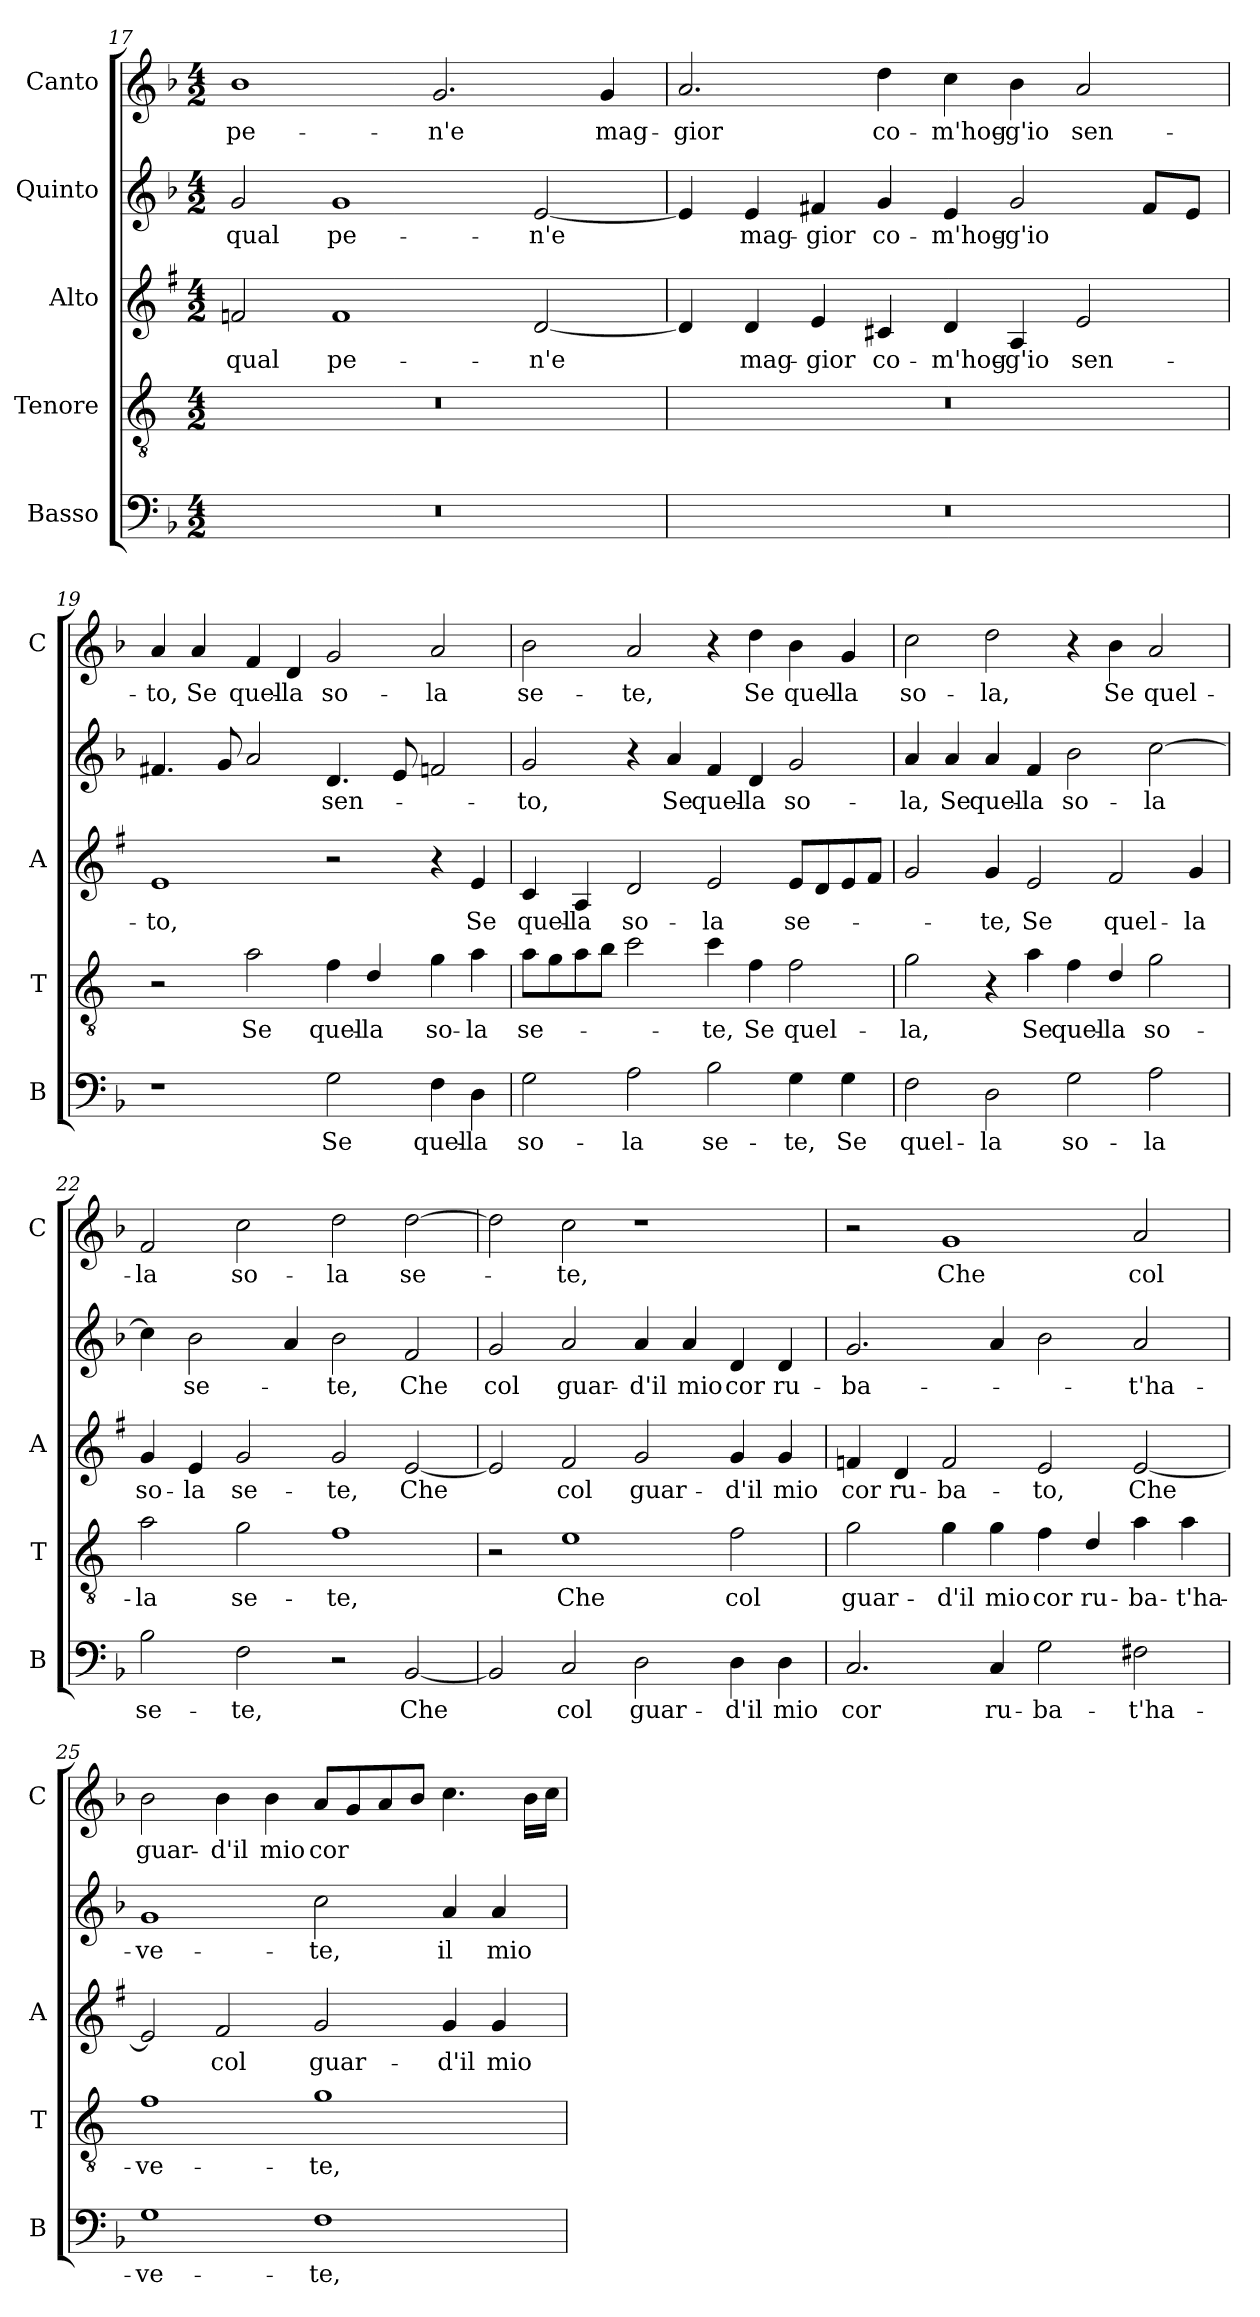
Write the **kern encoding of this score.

**kern	**text	**kern	**text	**kern	**text	**kern	**text	**kern	**text
*part5	*part5	*part4	*part4	*part3	*part3	*part2	*part2	*part1	*part1
*staff5	*staff5	*staff4	*staff4	*staff3	*staff3	*staff2	*staff2	*staff1	*staff1
*I"Basso	*	*I"Tenore	*	*I"Alto	*	*I"Quinto	*	*I"Canto	*
*I'B	*	*I'T	*	*I'A	*	*	*	*I'C	*
*clefF4	*	*clefGv2	*	*clefG2	*	*clefG2	*	*clefG2	*
*	*	*ITrd4c7	*	*ITrd1c2	*	*	*	*	*
*k[b-]	*	*k[b-]	*	*k[b-]	*	*k[b-]	*	*k[b-]	*
*F:	*	*F:	*	*F:	*	*F:	*	*F:	*
*M4/2	*	*M4/2	*	*M4/2	*	*M4/2	*	*M4/2	*
=17	=17	=17	=17	=17	=17	=17	=17	=17	=17
!	!	!	!	!	!LO:LY:b	!	!LO:LY:b	!	!LO:LY:b
0r	.	0r	.	2e-X/	qual	2g/	qual	1b-	pe-
!	!	!	!	!	!LO:LY:b	!	!LO:LY:b	!	!
.	.	.	.	1e-	pe-	1g	pe-	.	.
!	!	!	!	!	!	!	!	!	!LO:LY:b
.	.	.	.	.	.	.	.	2.g/	-n'e
!	!	!	!	!	!LO:LY:b	!	!LO:LY:b	!	!
.	.	.	.	[2c/	-n'e	[2e/	-n'e	.	.
!	!	!	!	!	!	!	!	!	!LO:LY:b
.	.	.	.	.	.	.	.	4g/	mag-
=18	=18	=18	=18	=18	=18	=18	=18	=18	=18
!	!	!	!	!	!	!	!	!	!LO:LY:b
0r	.	0r	.	4c/]	.	4e/]	.	2.a/	-gior
!	!	!	!	!	!LO:LY:b	!	!LO:LY:b	!	!
.	.	.	.	4c/	mag-	4e/	mag-	.	.
!	!	!	!	!	!LO:LY:b	!	!LO:LY:b	!	!
.	.	.	.	4d/	-gior	4f#X/	-gior	.	.
!	!	!	!	!	!LO:LY:b	!	!LO:LY:b	!	!LO:LY:b
.	.	.	.	4Bn/	co-	4g/	co-	4dd\	co-
!	!	!	!	!	!LO:LY:b	!	!LO:LY:b	!	!LO:LY:b
.	.	.	.	4c/	-m'hog-	4e/	-m'hog-	4cc\	-m'hog-
!	!	!	!	!	!LO:LY:b	!	!LO:LY:b	!	!LO:LY:b
.	.	.	.	4G/	-g'io	2g/	-g'io	4b-\	-g'io
!	!	!	!	!	!LO:LY:b	!	!	!	!LO:LY:b
.	.	.	.	2d/	sen-	.	.	2a/	sen-
.	.	.	.	.	.	8f#/L	.	.	.
.	.	.	.	.	.	8e/J	.	.	.
=19	=19	=19	=19	=19	=19	=19	=19	=19	=19
!	!	!	!	!	!LO:LY:b	!	!	!	!LO:LY:b
1r	.	2r	.	1d	-to,	4.f#X/	.	4a/	-to,
!	!	!	!	!	!	!	!	!	!LO:LY:b
.	.	.	.	.	.	.	.	4a/	Se
.	.	.	.	.	.	8g/	.	.	.
!	!	!	!LO:LY:b	!	!	!	!	!	!LO:LY:b
.	.	2d\	Se	.	.	2a/	.	4f/	quel-
!	!	!	!	!	!	!	!	!	!LO:LY:b
.	.	.	.	.	.	.	.	4d/	-la
!	!LO:LY:b	!	!LO:LY:b	!	!	!	!LO:LY:b	!	!LO:LY:b
2G\	Se	4B-\	quel-	2r	.	4.d/	sen-	2g/	so-
!	!	!	!LO:LY:b	!	!	!	!	!	!
.	.	4G/	-la	.	.	.	.	.	.
.	.	.	.	.	.	8e/	.	.	.
!	!LO:LY:b	!	!LO:LY:b	!	!	!	!	!	!LO:LY:b
4F\	quel-	4c\	so-	4r	.	2fn/	.	2a/	-la
!	!LO:LY:b	!	!LO:LY:b	!	!LO:LY:b	!	!	!	!
4D\	-la	4d\	-la	4d/	Se	.	.	.	.
!!LO:PB:g=z
=20	=20	=20	=20	=20	=20	=20	=20	=20	=20
!	!LO:LY:b	!	!LO:LY:b	!	!LO:LY:b	!	!LO:LY:b	!	!LO:LY:b
2G\	so-	8d\L	se-	4B-/	quel-	2g/	-to,	2b-\	se-
.	.	8c\	.	.	.	.	.	.	.
!	!	!	!	!	!LO:LY:b	!	!	!	!
.	.	8d\	.	4G/	-la	.	.	.	.
.	.	8e\J	.	.	.	.	.	.	.
!	!LO:LY:b	!	!	!	!LO:LY:b	!	!	!	!LO:LY:b
2A\	-la	2f\	.	2c/	so-	4r	.	2a/	-te,
!	!	!	!	!	!	!	!LO:LY:b	!	!
.	.	.	.	.	.	4a/	Se	.	.
!	!LO:LY:b	!	!LO:LY:b	!	!LO:LY:b	!	!LO:LY:b	!	!
2B-\	se-	4f\	-te,	2d/	-la	4f/	quel-	4r	.
!	!	!	!LO:LY:b	!	!	!	!LO:LY:b	!	!LO:LY:b
.	.	4B-\	Se	.	.	4d/	-la	4dd\	Se
!	!LO:LY:b	!	!LO:LY:b	!	!LO:LY:b	!	!LO:LY:b	!	!LO:LY:b
4G\	-te,	2B-\	quel-	8d/L	se-	2g/	so-	4b-\	quel-
.	.	.	.	8c/	.	.	.	.	.
!	!LO:LY:b	!	!	!	!	!	!	!	!LO:LY:b
4G\	Se	.	.	8d/	.	.	.	4g/	-la
.	.	.	.	8e/J	.	.	.	.	.
=21	=21	=21	=21	=21	=21	=21	=21	=21	=21
!	!LO:LY:b	!	!LO:LY:b	!	!	!	!LO:LY:b	!	!LO:LY:b
2F\	quel-	2c\	-la,	2f/	.	4a/	-la,	2cc\	so-
!	!	!	!	!	!	!	!LO:LY:b	!	!
.	.	.	.	.	.	4a/	Se	.	.
!	!LO:LY:b	!	!	!	!LO:LY:b	!	!LO:LY:b	!	!LO:LY:b
2D\	-la	4r	.	4f/	-te,	4a/	quel-	2dd\	-la,
!	!	!	!LO:LY:b	!	!LO:LY:b	!	!LO:LY:b	!	!
.	.	4d\	Se	2d/	Se	4f/	-la	.	.
!	!LO:LY:b	!	!LO:LY:b	!	!	!	!LO:LY:b	!	!
2G\	so-	4B-\	quel-	.	.	2b-\	so-	4r	.
!	!	!	!LO:LY:b	!	!LO:LY:b	!	!	!	!LO:LY:b
.	.	4G/	-la	2e/	quel-	.	.	4b-\	Se
!	!LO:LY:b	!	!LO:LY:b	!	!	!	!LO:LY:b	!	!LO:LY:b
2A\	-la	2c\	so-	.	.	[2cc\	-la	2a/	quel-
!	!	!	!	!	!LO:LY:b	!	!	!	!
.	.	.	.	4f/	-la	.	.	.	.
=22	=22	=22	=22	=22	=22	=22	=22	=22	=22
!	!LO:LY:b	!	!LO:LY:b	!	!LO:LY:b	!	!	!	!LO:LY:b
2B-\	se-	2d\	-la	4f/	so-	4cc\]	.	2f/	-la
!	!	!	!	!	!LO:LY:b	!	!LO:LY:b	!	!
.	.	.	.	4d/	-la	2b-\	se-	.	.
!	!LO:LY:b	!	!LO:LY:b	!	!LO:LY:b	!	!	!	!LO:LY:b
2F\	-te,	2c\	se-	2f/	se-	.	.	2cc\	so-
.	.	.	.	.	.	4a/	.	.	.
!	!	!	!LO:LY:b	!	!LO:LY:b	!	!LO:LY:b	!	!LO:LY:b
2r	.	1B-	-te,	2f/	-te,	2b-\	-te,	2dd\	-la
!	!LO:LY:b	!	!	!	!LO:LY:b	!	!LO:LY:b	!	!LO:LY:b
[2BB-/	Che	.	.	[2d/	Che	2f/	Che	[2dd\	se-
=23	=23	=23	=23	=23	=23	=23	=23	=23	=23
!	!	!	!	!	!	!	!LO:LY:b	!	!
2BB-/]	.	2r	.	2d/]	.	2g/	col	2dd\]	.
!	!LO:LY:b	!	!LO:LY:b	!	!LO:LY:b	!	!LO:LY:b	!	!LO:LY:b
2C/	col	1A	Che	2e/	col	2a/	guar-	2cc\	-te,
!	!LO:LY:b	!	!	!	!LO:LY:b	!	!LO:LY:b	!	!
2D\	guar-	.	.	2f/	guar-	4a/	-d'il	1r	.
!	!	!	!	!	!	!	!LO:LY:b	!	!
.	.	.	.	.	.	4a/	mio	.	.
!	!LO:LY:b	!	!LO:LY:b	!	!LO:LY:b	!	!LO:LY:b	!	!
4D\	-d'il	2B-\	col	4f/	-d'il	4d/	cor	.	.
!	!LO:LY:b	!	!	!	!LO:LY:b	!	!LO:LY:b	!	!
4D\	mio	.	.	4f/	mio	4d/	ru-	.	.
!!LO:LB:g=z
=24	=24	=24	=24	=24	=24	=24	=24	=24	=24
!	!LO:LY:b	!	!LO:LY:b	!	!LO:LY:b	!	!LO:LY:b	!	!
2.C/	cor	2c\	guar-	4e-X/	cor	2.g/	-ba-	2r	.
!	!	!	!	!	!LO:LY:b	!	!	!	!
.	.	.	.	4c/	ru-	.	.	.	.
!	!	!	!LO:LY:b	!	!LO:LY:b	!	!	!	!LO:LY:b
.	.	4c\	-d'il	2e-/	-ba-	.	.	1g	Che
!	!LO:LY:b	!	!LO:LY:b	!	!	!	!	!	!
4C/	ru-	4c\	mio	.	.	4a/	.	.	.
!	!LO:LY:b	!	!LO:LY:b	!	!LO:LY:b	!	!	!	!
2G\	-ba-	4B-\	cor	2d/	-to,	2b-\	.	.	.
!	!	!	!LO:LY:b	!	!	!	!	!	!
.	.	4G/	ru-	.	.	.	.	.	.
!	!LO:LY:b	!	!LO:LY:b	!	!LO:LY:b	!	!LO:LY:b	!	!LO:LY:b
2F#X\	-t'ha-	4d\	-ba-	[2d/	Che	2a/	-t'ha-	2a/	col
!	!	!	!LO:LY:b	!	!	!	!	!	!
.	.	4d\	-t'ha-	.	.	.	.	.	.
=25	=25	=25	=25	=25	=25	=25	=25	=25	=25
!	!LO:LY:b	!	!LO:LY:b	!	!	!	!LO:LY:b	!	!LO:LY:b
1G	-ve-	1B-	-ve-	2d/]	.	1g	-ve-	2b-\	guar-
!	!	!	!	!	!LO:LY:b	!	!	!	!LO:LY:b
.	.	.	.	2e/	col	.	.	4b-\	-d'il
!	!	!	!	!	!	!	!	!	!LO:LY:b
.	.	.	.	.	.	.	.	4b-\	mio
!	!LO:LY:b	!	!LO:LY:b	!	!LO:LY:b	!	!LO:LY:b	!	!LO:LY:b
1F	-te,	1c	-te,	2f/	guar-	2cc\	-te,	8a/L	cor
.	.	.	.	.	.	.	.	8g/	.
.	.	.	.	.	.	.	.	8a/	.
.	.	.	.	.	.	.	.	8b-/J	.
!	!	!	!	!	!LO:LY:b	!	!LO:LY:b	!	!
.	.	.	.	4f/	-d'il	4a/	il	4.cc\	.
!	!	!	!	!	!LO:LY:b	!	!LO:LY:b	!	!
.	.	.	.	4f/	mio	4a/	mio	.	.
.	.	.	.	.	.	.	.	16b-\LL	.
.	.	.	.	.	.	.	.	16cc\JJ	.
=	=	=	=	=	=	=	=	=	=
*-	*-	*-	*-	*-	*-	*-	*-	*-	*-
